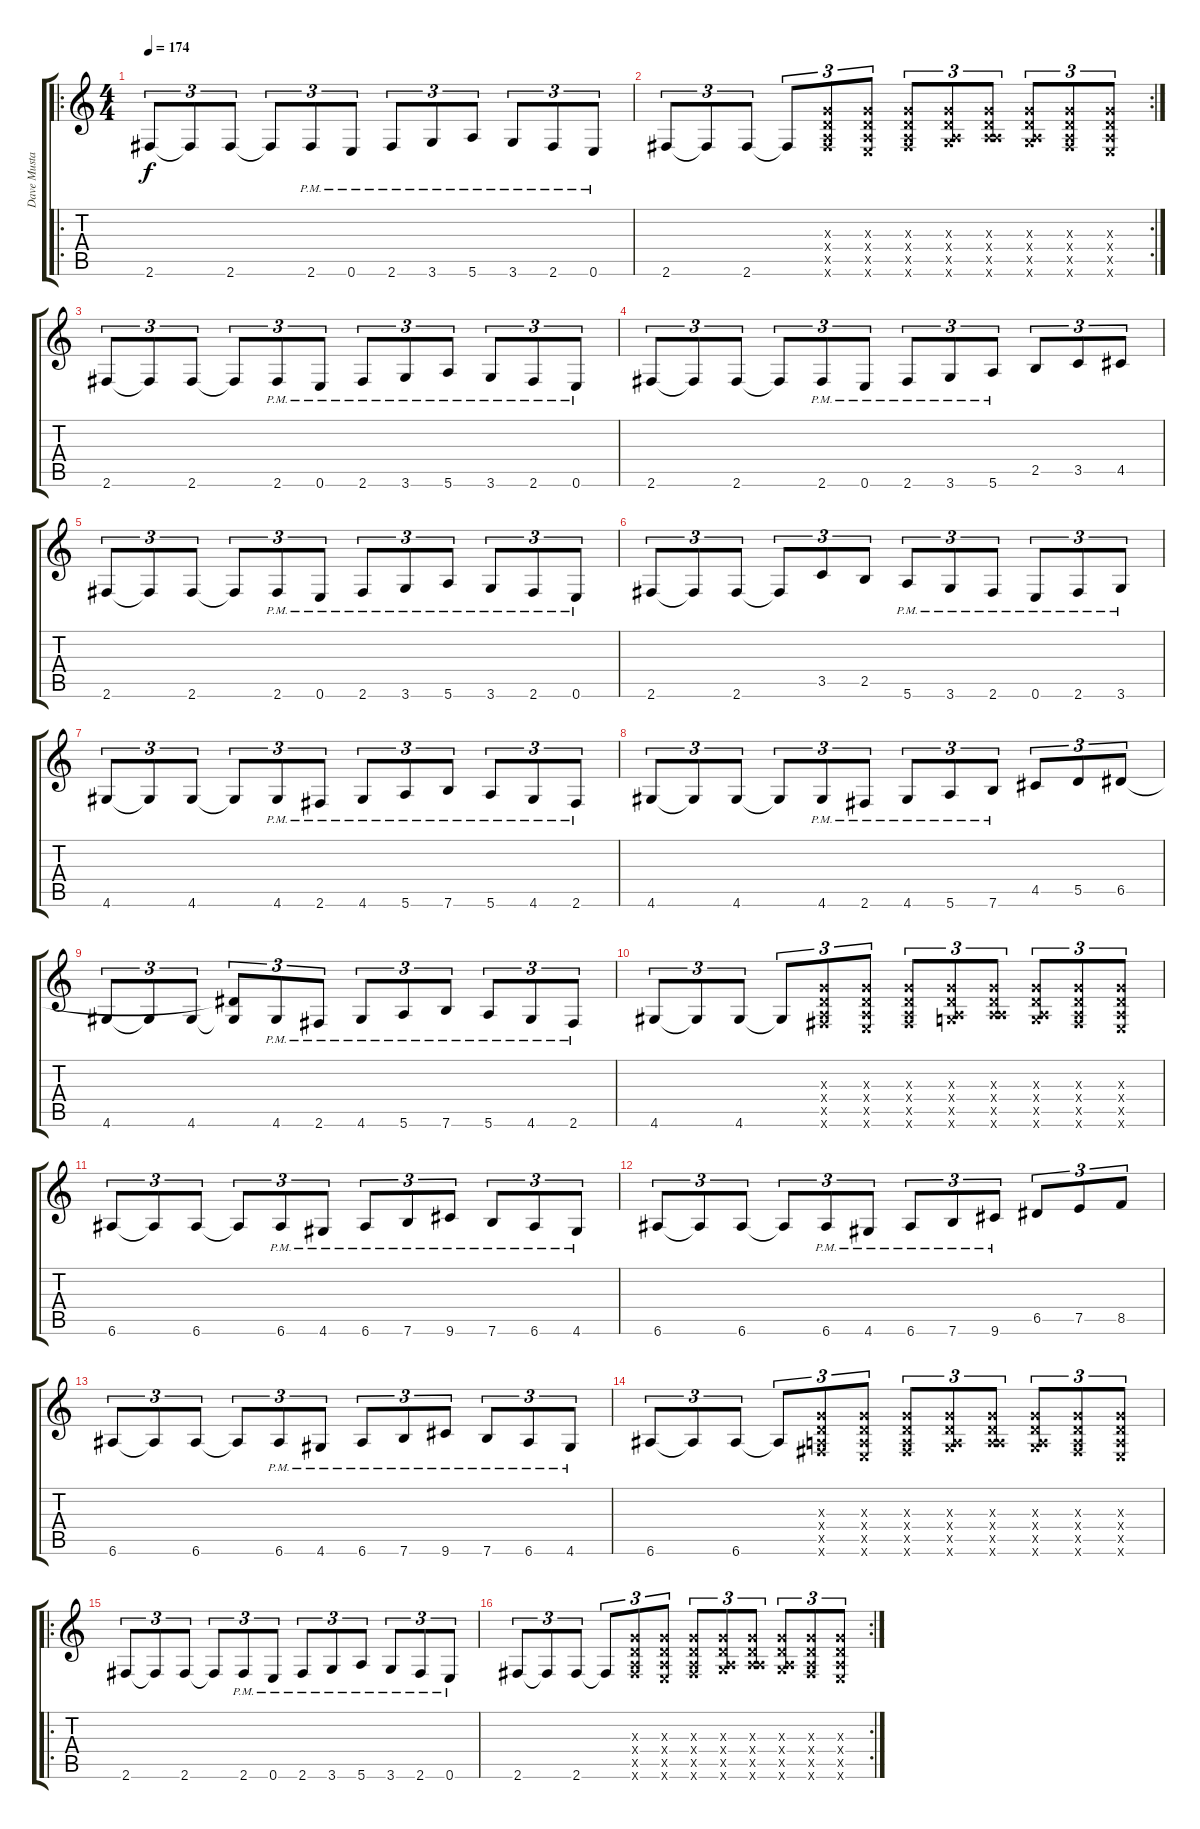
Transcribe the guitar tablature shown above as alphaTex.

\track ("Dave Mustaine" "Dave Musta") {instrument distortionguitar}
\staff {score tabs}
\tuning (E4 B3 G3 D3 A2 E2) {hide}
\ro
\ts (4 4)
\tempo 174
\clef g2
\ks c
2.6.8{tu (3 2) dy f} 2.6{t}.8{tu (3 2)} 2.6.8{tu (3 2)} 2.6{t}.8{tu (3 2)} 2.6{pm}.8{tu (3 2)} 0.6{pm}.8{tu (3 2)} 2.6{pm}.8{tu (3 2)} 3.6{pm}.8{tu (3 2)} 5.6{pm}.8{tu (3 2)} 3.6{pm}.8{tu (3 2)} 2.6{pm}.8{tu (3 2)} 0.6{pm}.8{tu (3 2)} |
\rc 2
2.6.8{tu (3 2)} 2.6{t}.8{tu (3 2)} 2.6.8{tu (3 2)} 2.6{t}.8{tu (3 2)} (0.3{x} 0.4{x} 0.5{x} 2.6{x}).8{tu (3 2)} (0.3{x} 0.4{x} 0.5{x} 0.6{x}).8{tu (3 2)} (0.3{x} 0.4{x} 0.5{x} 2.6{x}).8{tu (3 2)} (0.3{x} 0.4{x} 0.5{x} 3.6{x}).8{tu (3 2)} (0.3{x} 0.4{x} 0.5{x} 5.6{x}).8{tu (3 2)} (0.3{x} 0.4{x} 0.5{x} 3.6{x}).8{tu (3 2)} (0.3{x} 0.4{x} 0.5{x} 2.6{x}).8{tu (3 2)} (0.3{x} 0.4{x} 0.5{x} 0.6{x}).8{tu (3 2)} |
2.6.8{tu (3 2)} 2.6{t}.8{tu (3 2)} 2.6.8{tu (3 2)} 2.6{t}.8{tu (3 2)} 2.6{pm}.8{tu (3 2)} 0.6{pm}.8{tu (3 2)} 2.6{pm}.8{tu (3 2)} 3.6{pm}.8{tu (3 2)} 5.6{pm}.8{tu (3 2)} 3.6{pm}.8{tu (3 2)} 2.6{pm}.8{tu (3 2)} 0.6{pm}.8{tu (3 2)} |
2.6.8{tu (3 2)} 2.6{t}.8{tu (3 2)} 2.6.8{tu (3 2)} 2.6{t}.8{tu (3 2)} 2.6{pm}.8{tu (3 2)} 0.6{pm}.8{tu (3 2)} 2.6{pm}.8{tu (3 2)} 3.6{pm}.8{tu (3 2)} 5.6{pm}.8{tu (3 2)} 2.5.8{tu (3 2)} 3.5.8{tu (3 2)} 4.5.8{tu (3 2)} |
2.6.8{tu (3 2)} 2.6{t}.8{tu (3 2)} 2.6.8{tu (3 2)} 2.6{t}.8{tu (3 2)} 2.6{pm}.8{tu (3 2)} 0.6{pm}.8{tu (3 2)} 2.6{pm}.8{tu (3 2)} 3.6{pm}.8{tu (3 2)} 5.6{pm}.8{tu (3 2)} 3.6{pm}.8{tu (3 2)} 2.6{pm}.8{tu (3 2)} 0.6{pm}.8{tu (3 2)} |
2.6.8{tu (3 2)} 2.6{t}.8{tu (3 2)} 2.6.8{tu (3 2)} 2.6{t}.8{tu (3 2)} 3.5.8{tu (3 2)} 2.5.8{tu (3 2)} 5.6{pm}.8{tu (3 2)} 3.6{pm}.8{tu (3 2)} 2.6{pm}.8{tu (3 2)} 0.6{pm}.8{tu (3 2)} 2.6{pm}.8{tu (3 2)} 3.6{pm}.8{tu (3 2)} |
4.6.8{tu (3 2)} 4.6{t}.8{tu (3 2)} 4.6.8{tu (3 2)} 4.6{t}.8{tu (3 2)} 4.6{pm}.8{tu (3 2)} 2.6{pm}.8{tu (3 2)} 4.6{pm}.8{tu (3 2)} 5.6{pm}.8{tu (3 2)} 7.6{pm}.8{tu (3 2)} 5.6{pm}.8{tu (3 2)} 4.6{pm}.8{tu (3 2)} 2.6{pm}.8{tu (3 2)} |
4.6.8{tu (3 2)} 4.6{t}.8{tu (3 2)} 4.6.8{tu (3 2)} 4.6{t}.8{tu (3 2)} 4.6{pm}.8{tu (3 2)} 2.6{pm}.8{tu (3 2)} 4.6{pm}.8{tu (3 2)} 5.6{pm}.8{tu (3 2)} 7.6{pm}.8{tu (3 2)} 4.5.8{tu (3 2)} 5.5.8{tu (3 2)} 6.5.8{tu (3 2)} |
4.6.8{tu (3 2)} 4.6{t}.8{tu (3 2)} 4.6.8{tu (3 2)} (6.5{t} 4.6{t}).8{tu (3 2)} 4.6{pm}.8{tu (3 2)} 2.6{pm}.8{tu (3 2)} 4.6{pm}.8{tu (3 2)} 5.6{pm}.8{tu (3 2)} 7.6{pm}.8{tu (3 2)} 5.6{pm}.8{tu (3 2)} 4.6{pm}.8{tu (3 2)} 2.6{pm}.8{tu (3 2)} |
4.6.8{tu (3 2)} 4.6{t}.8{tu (3 2)} 4.6.8{tu (3 2)} 4.6{t}.8{tu (3 2)} (0.3{x} 0.4{x} 0.5{x} 2.6{x}).8{tu (3 2)} (0.3{x} 0.4{x} 0.5{x} 0.6{x}).8{tu (3 2)} (0.3{x} 0.4{x} 0.5{x} 2.6{x}).8{tu (3 2)} (0.3{x} 0.4{x} 0.5{x} 3.6{x}).8{tu (3 2)} (0.3{x} 0.4{x} 0.5{x} 5.6{x}).8{tu (3 2)} (0.3{x} 0.4{x} 0.5{x} 3.6{x}).8{tu (3 2)} (0.3{x} 0.4{x} 0.5{x} 2.6{x}).8{tu (3 2)} (0.3{x} 0.4{x} 0.5{x} 0.6{x}).8{tu (3 2)} |
6.6.8{tu (3 2)} 6.6{t}.8{tu (3 2)} 6.6.8{tu (3 2)} 6.6{t}.8{tu (3 2)} 6.6{pm}.8{tu (3 2)} 4.6{pm}.8{tu (3 2)} 6.6{pm}.8{tu (3 2)} 7.6{pm}.8{tu (3 2)} 9.6{pm}.8{tu (3 2)} 7.6{pm}.8{tu (3 2)} 6.6{pm}.8{tu (3 2)} 4.6{pm}.8{tu (3 2)} |
6.6.8{tu (3 2)} 6.6{t}.8{tu (3 2)} 6.6.8{tu (3 2)} 6.6{t}.8{tu (3 2)} 6.6{pm}.8{tu (3 2)} 4.6{pm}.8{tu (3 2)} 6.6{pm}.8{tu (3 2)} 7.6{pm}.8{tu (3 2)} 9.6{pm}.8{tu (3 2)} 6.5.8{tu (3 2)} 7.5.8{tu (3 2)} 8.5.8{tu (3 2)} |
6.6.8{tu (3 2)} 6.6{t}.8{tu (3 2)} 6.6.8{tu (3 2)} 6.6{t}.8{tu (3 2)} 6.6{pm}.8{tu (3 2)} 4.6{pm}.8{tu (3 2)} 6.6{pm}.8{tu (3 2)} 7.6{pm}.8{tu (3 2)} 9.6{pm}.8{tu (3 2)} 7.6{pm}.8{tu (3 2)} 6.6{pm}.8{tu (3 2)} 4.6{pm}.8{tu (3 2)} |
6.6.8{tu (3 2)} 6.6{t}.8{tu (3 2)} 6.6.8{tu (3 2)} 6.6{t}.8{tu (3 2)} (0.3{x} 0.4{x} 0.5{x} 2.6{x}).8{tu (3 2)} (0.3{x} 0.4{x} 0.5{x} 0.6{x}).8{tu (3 2)} (0.3{x} 0.4{x} 0.5{x} 2.6{x}).8{tu (3 2)} (0.3{x} 0.4{x} 0.5{x} 3.6{x}).8{tu (3 2)} (0.3{x} 0.4{x} 0.5{x} 5.6{x}).8{tu (3 2)} (0.3{x} 0.4{x} 0.5{x} 3.6{x}).8{tu (3 2)} (0.3{x} 0.4{x} 0.5{x} 2.6{x}).8{tu (3 2)} (0.3{x} 0.4{x} 0.5{x} 0.6{x}).8{tu (3 2)} |
\ro
2.6.8{tu (3 2)} 2.6{t}.8{tu (3 2)} 2.6.8{tu (3 2)} 2.6{t}.8{tu (3 2)} 2.6{pm}.8{tu (3 2)} 0.6{pm}.8{tu (3 2)} 2.6{pm}.8{tu (3 2)} 3.6{pm}.8{tu (3 2)} 5.6{pm}.8{tu (3 2)} 3.6{pm}.8{tu (3 2)} 2.6{pm}.8{tu (3 2)} 0.6{pm}.8{tu (3 2)} |
\rc 2
2.6.8{tu (3 2)} 2.6{t}.8{tu (3 2)} 2.6.8{tu (3 2)} 2.6{t}.8{tu (3 2)} (0.3{x} 0.4{x} 0.5{x} 2.6{x}).8{tu (3 2)} (0.3{x} 0.4{x} 0.5{x} 0.6{x}).8{tu (3 2)} (0.3{x} 0.4{x} 0.5{x} 2.6{x}).8{tu (3 2)} (0.3{x} 0.4{x} 0.5{x} 3.6{x}).8{tu (3 2)} (0.3{x} 0.4{x} 0.5{x} 5.6{x}).8{tu (3 2)} (0.3{x} 0.4{x} 0.5{x} 3.6{x}).8{tu (3 2)} (0.3{x} 0.4{x} 0.5{x} 2.6{x}).8{tu (3 2)} (0.3{x} 0.4{x} 0.5{x} 0.6{x}).8{tu (3 2)}
